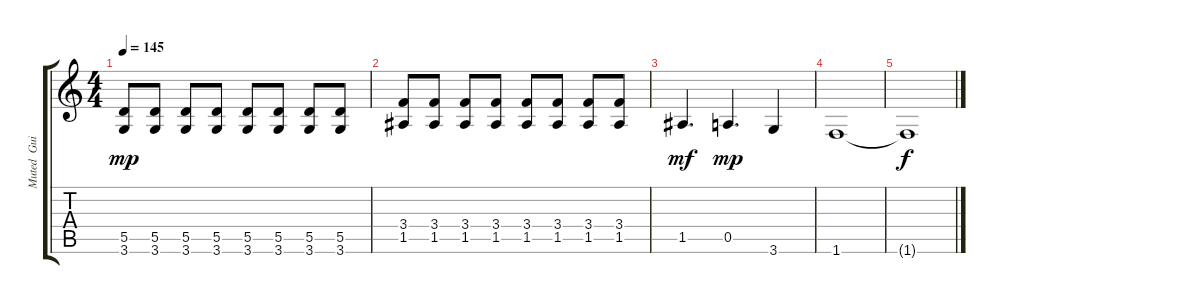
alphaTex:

\track ("Muted  Guitar" "Muted  Gui") {instrument electricguitarmuted}
\staff {score tabs}
\tuning (E4 B3 G3 D3 A2 E2) {hide}
\ts (4 4)
\tempo 145
\clef g2
\ks c
(5.5 3.6).8{dy mp} (5.5 3.6).8 (5.5 3.6).8 (5.5 3.6).8 (5.5 3.6).8 (5.5 3.6).8 (5.5 3.6).8 (5.5 3.6).8 |
(3.4 1.5).8 (3.4 1.5).8 (3.4 1.5).8 (3.4 1.5).8 (3.4 1.5).8 (3.4 1.5).8 (3.4 1.5).8 (3.4 1.5).8 |
1.5.4{d dy mf} 0.5.4{d dy mp} 3.6.4 |
1.6.1 |
1.6{t}.1{dy f}
